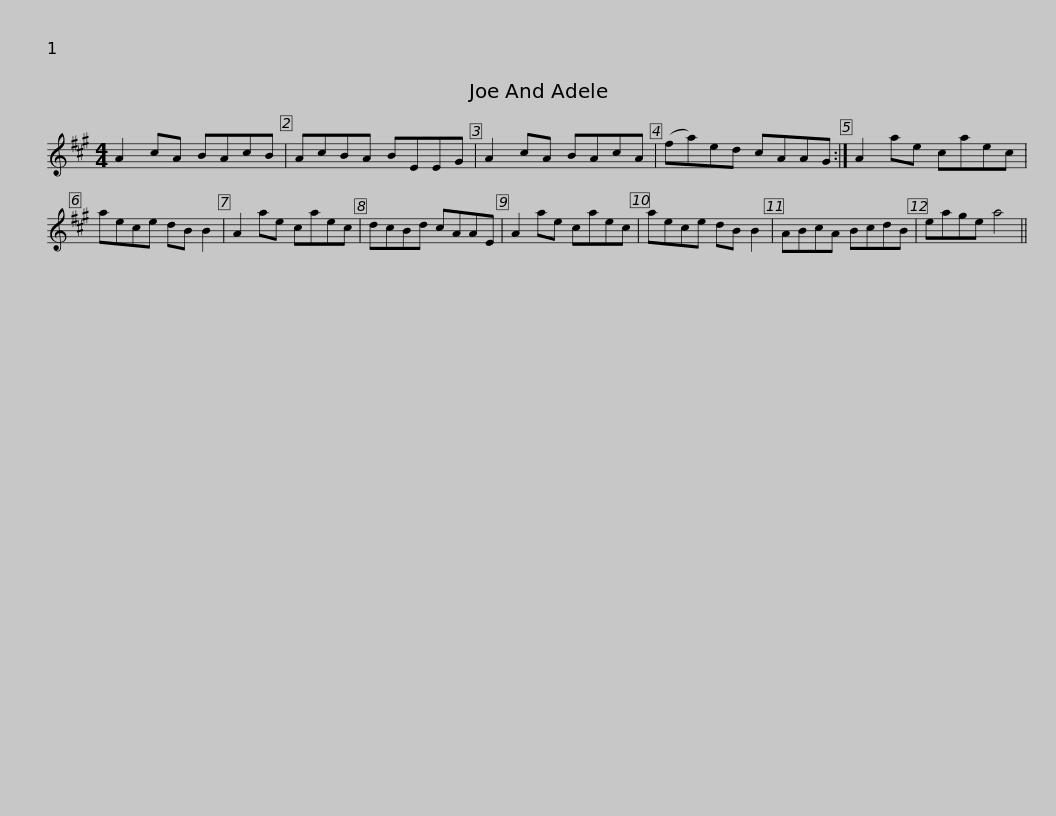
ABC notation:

X:1
L:1/8
M:4/4
I:linebreak $
K:A
V:1 treble
V:1
 A2 cA BAcB | AcBA BEEG | A2 cA BAcA | (fa)ed cAAG :| A2 ae caec |$ %5
 aece dB B2 | A2 ae caec | dcBd cAAE | A2 ae caec | aece dB B2 | %10
 ABcA BcdB |$ eage a4 || %12
